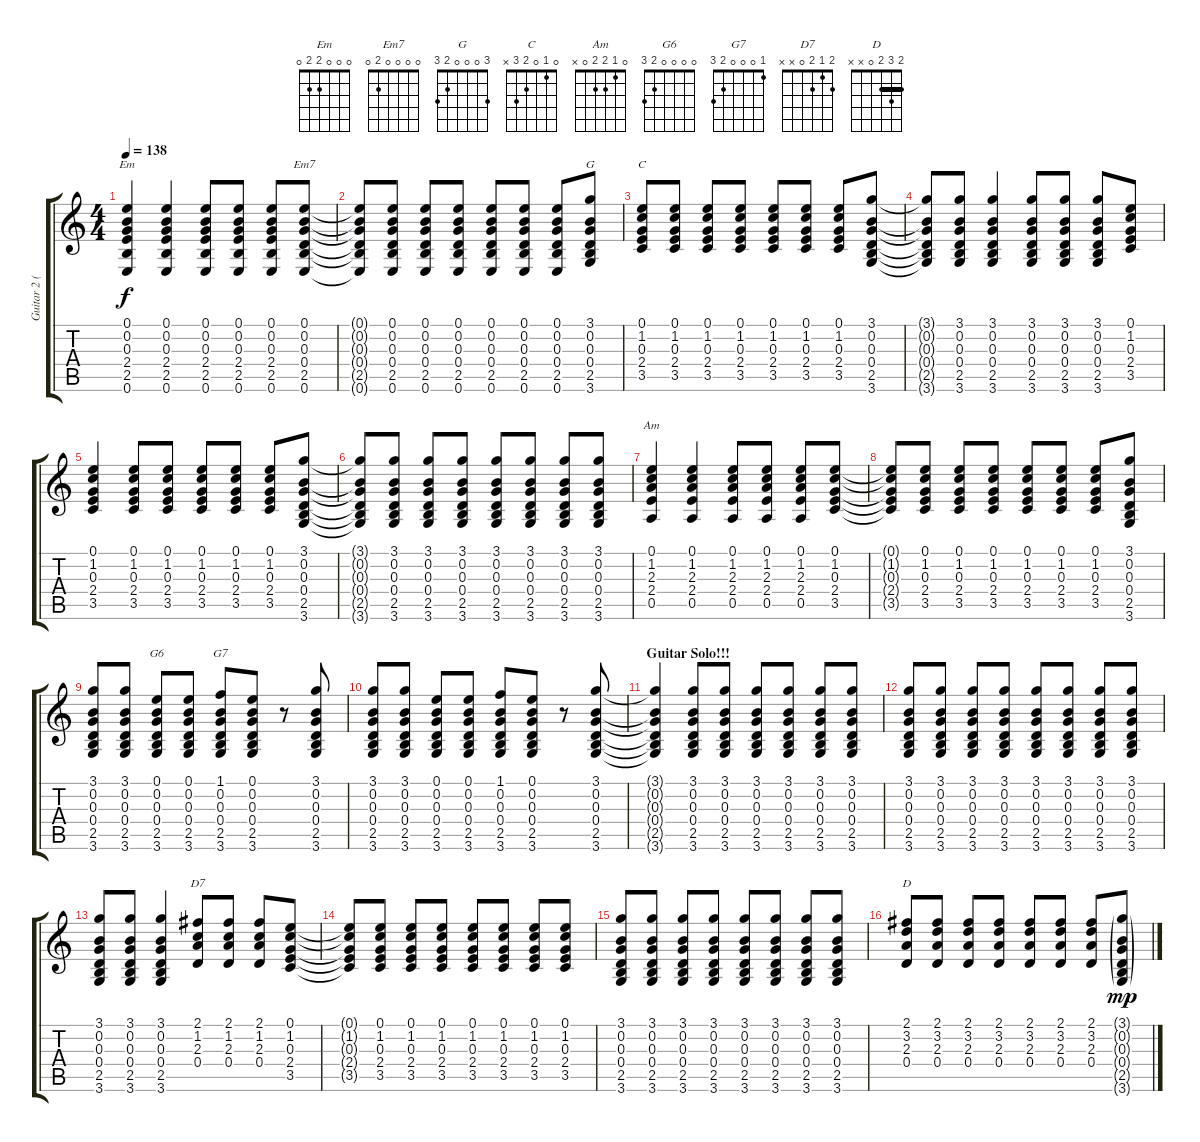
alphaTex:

\track ("Guitar 2 (Acoustic)" "Guitar 2 (") {instrument acousticguitarnylon}
\staff {score tabs}
\tuning (E4 B3 G3 D3 A2 E2) {hide}
\chord ("Em" 0 0 0 2 2 0)
\chord ("Em7" 0 0 0 0 2 0)
\chord ("G" 3 0 0 0 2 3)
\chord ("C" 0 1 0 2 3 x)
\chord ("Am" 0 1 2 2 0 x)
\chord ("G6" 0 0 0 0 2 3)
\chord ("G7" 1 0 0 0 2 3)
\chord ("D7" 2 1 2 0 x x)
\chord ("D" 2 3 2 0 x x) {barre 2}
\ts (4 4)
\tempo 138
\clef g2
\ks c
(0.1 0.2 0.3 2.4 2.5 0.6).4{ch "Em" dy f} (0.1 0.2 0.3 2.4 2.5 0.6).4 (0.1 0.2 0.3 2.4 2.5 0.6).8 (0.1 0.2 0.3 2.4 2.5 0.6).8 (0.1 0.2 0.3 2.4 2.5 0.6).8 (0.1 0.2 0.3 0.4 2.5 0.6).8{ch "Em7"} |
(0.1{t} 0.2{t} 0.3{t} 0.4{t} 2.5{t} 0.6{t}).8 (0.1 0.2 0.3 0.4 2.5 0.6).8 (0.1 0.2 0.3 0.4 2.5 0.6).8 (0.1 0.2 0.3 0.4 2.5 0.6).8 (0.1 0.2 0.3 0.4 2.5 0.6).8 (0.1 0.2 0.3 0.4 2.5 0.6).8 (0.1 0.2 0.3 0.4 2.5 0.6).8 (3.1 0.2 0.3 0.4 2.5 3.6).8{ch "G"} |
(0.1 1.2 0.3 2.4 3.5).8{ch "C"} (0.1 1.2 0.3 2.4 3.5).8 (0.1 1.2 0.3 2.4 3.5).8 (0.1 1.2 0.3 2.4 3.5).8 (0.1 1.2 0.3 2.4 3.5).8 (0.1 1.2 0.3 2.4 3.5).8 (0.1 1.2 0.3 2.4 3.5).8 (3.1 0.2 0.3 0.4 2.5 3.6).8 |
(3.1{t} 0.2{t} 0.3{t} 0.4{t} 2.5{t} 3.6{t}).8 (3.1 0.2 0.3 0.4 2.5 3.6).8 (3.1 0.2 0.3 0.4 2.5 3.6).4 (3.1 0.2 0.3 0.4 2.5 3.6).8 (3.1 0.2 0.3 0.4 2.5 3.6).8 (3.1 0.2 0.3 0.4 2.5 3.6).8 (0.1 1.2 0.3 2.4 3.5).8 |
(0.1 1.2 0.3 2.4 3.5).4 (0.1 1.2 0.3 2.4 3.5).8 (0.1 1.2 0.3 2.4 3.5).8 (0.1 1.2 0.3 2.4 3.5).8 (0.1 1.2 0.3 2.4 3.5).8 (0.1 1.2 0.3 2.4 3.5).8 (3.1 0.2 0.3 0.4 2.5 3.6).8 |
(3.1{t} 0.2{t} 0.3{t} 0.4{t} 2.5{t} 3.6{t}).8 (3.1 0.2 0.3 0.4 2.5 3.6).8 (3.1 0.2 0.3 0.4 2.5 3.6).8 (3.1 0.2 0.3 0.4 2.5 3.6).8 (3.1 0.2 0.3 0.4 2.5 3.6).8 (3.1 0.2 0.3 0.4 2.5 3.6).8 (3.1 0.2 0.3 0.4 2.5 3.6).8 (3.1 0.2 0.3 0.4 2.5 3.6).8 |
(0.1 1.2 2.3 2.4 0.5).4{ch "Am"} (0.1 1.2 2.3 2.4 0.5).4 (0.1 1.2 2.3 2.4 0.5).8 (0.1 1.2 2.3 2.4 0.5).8 (0.1 1.2 2.3 2.4 0.5).8 (0.1 1.2 0.3 2.4 3.5).8 |
(0.1{t} 1.2{t} 0.3{t} 2.4{t} 3.5{t}).8 (0.1 1.2 0.3 2.4 3.5).8 (0.1 1.2 0.3 2.4 3.5).8 (0.1 1.2 0.3 2.4 3.5).8 (0.1 1.2 0.3 2.4 3.5).8 (0.1 1.2 0.3 2.4 3.5).8 (0.1 1.2 0.3 2.4 3.5).8 (3.1 0.2 0.3 0.4 2.5 3.6).8 |
(3.1 0.2 0.3 0.4 2.5 3.6).8 (3.1 0.2 0.3 0.4 2.5 3.6).8 (0.1 0.2 0.3 0.4 2.5 3.6).8{ch "G6"} (0.1 0.2 0.3 0.4 2.5 3.6).8 (1.1 0.2 0.3 0.4 2.5 3.6).8{ch "G7"} (0.1 0.2 0.3 0.4 2.5 3.6).8 r.8 (3.1 0.2 0.3 0.4 2.5 3.6).8 |
(3.1 0.2 0.3 0.4 2.5 3.6).8 (3.1 0.2 0.3 0.4 2.5 3.6).8 (0.1 0.2 0.3 0.4 2.5 3.6).8 (0.1 0.2 0.3 0.4 2.5 3.6).8 (1.1 0.2 0.3 0.4 2.5 3.6).8 (0.1 0.2 0.3 0.4 2.5 3.6).8 r.8 (3.1 0.2 0.3 0.4 2.5 3.6).8 |
\section ("" "Guitar Solo!!!")
(3.1{t} 0.2{t} 0.3{t} 0.4{t} 2.5{t} 3.6{t}).4 (3.1 0.2 0.3 0.4 2.5 3.6).8 (3.1 0.2 0.3 0.4 2.5 3.6).8 (3.1 0.2 0.3 0.4 2.5 3.6).8 (3.1 0.2 0.3 0.4 2.5 3.6).8 (3.1 0.2 0.3 0.4 2.5 3.6).8 (3.1 0.2 0.3 0.4 2.5 3.6).8 |
(3.1 0.2 0.3 0.4 2.5 3.6).8 (3.1 0.2 0.3 0.4 2.5 3.6).8 (3.1 0.2 0.3 0.4 2.5 3.6).8 (3.1 0.2 0.3 0.4 2.5 3.6).8 (3.1 0.2 0.3 0.4 2.5 3.6).8 (3.1 0.2 0.3 0.4 2.5 3.6).8 (3.1 0.2 0.3 0.4 2.5 3.6).8 (3.1 0.2 0.3 0.4 2.5 3.6).8 |
(3.1 0.2 0.3 0.4 2.5 3.6).8 (3.1 0.2 0.3 0.4 2.5 3.6).8 (3.1 0.2 0.3 0.4 2.5 3.6).4 (2.1 1.2 2.3 0.4).8{ch "D7"} (2.1 1.2 2.3 0.4).8 (2.1 1.2 2.3 0.4).8 (0.1 1.2 0.3 2.4 3.5).8 |
(0.1{t} 1.2{t} 0.3{t} 2.4{t} 3.5{t}).8 (0.1 1.2 0.3 2.4 3.5).8 (0.1 1.2 0.3 2.4 3.5).8 (0.1 1.2 0.3 2.4 3.5).8 (0.1 1.2 0.3 2.4 3.5).8 (0.1 1.2 0.3 2.4 3.5).8 (0.1 1.2 0.3 2.4 3.5).8 (0.1 1.2 0.3 2.4 3.5).8 |
(3.1 0.2 0.3 0.4 2.5 3.6).8 (3.1 0.2 0.3 0.4 2.5 3.6).8 (3.1 0.2 0.3 0.4 2.5 3.6).8 (3.1 0.2 0.3 0.4 2.5 3.6).8 (3.1 0.2 0.3 0.4 2.5 3.6).8 (3.1 0.2 0.3 0.4 2.5 3.6).8 (3.1 0.2 0.3 0.4 2.5 3.6).8 (3.1 0.2 0.3 0.4 2.5 3.6).8 |
(2.1 3.2 2.3 0.4).8{ch "D"} (2.1 3.2 2.3 0.4).8 (2.1 3.2 2.3 0.4).8 (2.1 3.2 2.3 0.4).8 (2.1 3.2 2.3 0.4).8 (2.1 3.2 2.3 0.4).8 (2.1 3.2 2.3 0.4).8 (3.1{g} 0.2{g} 0.3{g} 0.4{g} 2.5{g} 3.6{g}).8{dy mp}
